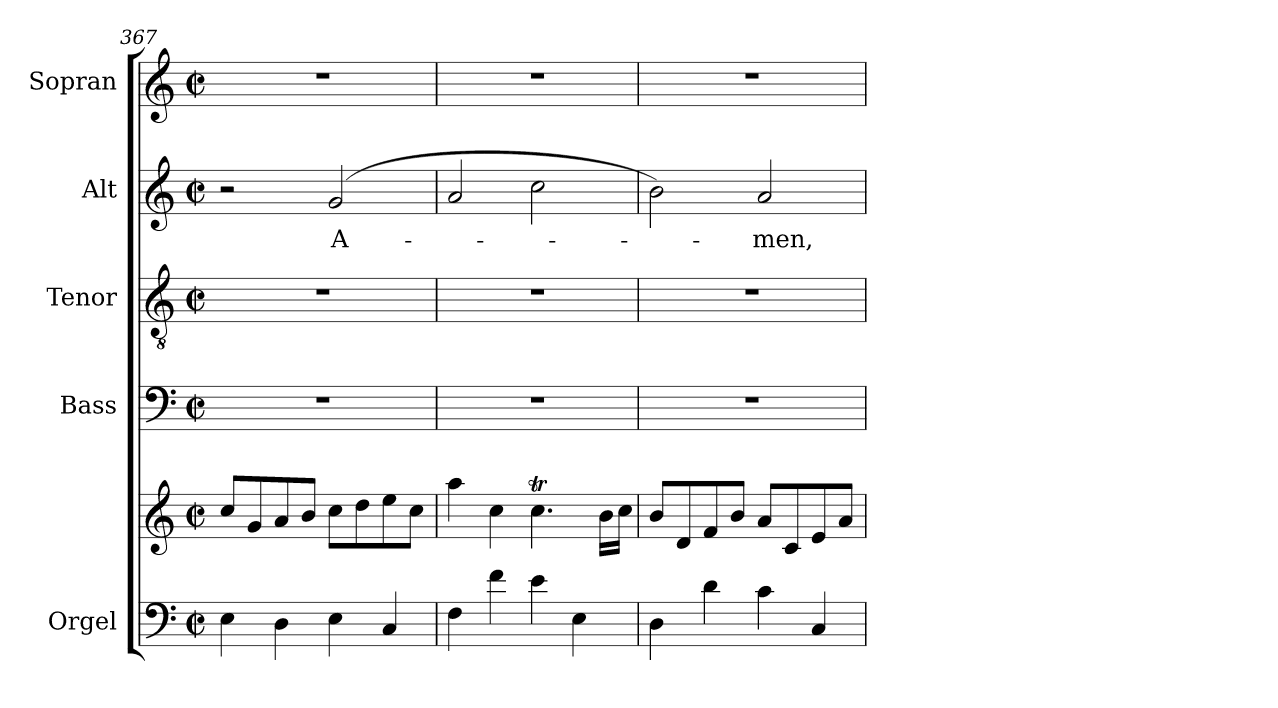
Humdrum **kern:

**kern	**kern	**kern	**kern	**kern	**text	**kern
*part5	*part5	*part4	*part3	*part2	*part2	*part1
*staff6	*staff5	*staff4	*staff3	*staff2	*staff2	*staff1
*I"Orgel	*	*I"Bass	*I"Tenor	*I"Alt	*	*I"Sopran
*I'Org.	*	*I'B.	*I'T.	*I'A.	*	*I'S.
*clefF4	*clefG2	*clefF4	*clefGv2	*clefG2	*	*clefG2
*k[]	*k[]	*k[]	*k[]	*k[]	*	*k[]
*C:	*C:	*C:	*C:	*C:	*	*C:
*M2/2	*M2/2	*M2/2	*M2/2	*M2/2	*	*M2/2
*met(c|)	*met(c|)	*met(c|)	*met(c|)	*met(c|)	*	*met(c|)
=367	=367	=367	=367	=367	=367	=367
4E\	8cc/L	1r	1r	2r	.	1r
.	8g/	.	.	.	.	.
4D\	8a/	.	.	.	.	.
.	8b/J	.	.	.	.	.
!	!	!	!	!	!LO:LY:b	!
4E\	8cc\L	.	.	(2g/	A-	.
.	8dd\	.	.	.	.	.
4C/	8ee\	.	.	.	.	.
.	8cc\J	.	.	.	.	.
=368	=368	=368	=368	=368	=368	=368
4F\	4aa\	1r	1r	2a/	.	1r
4f\	4cc\	.	.	.	.	.
4e\	4.ccT\	.	.	2cc\	.	.
4E\	.	.	.	.	.	.
.	16b\LL	.	.	.	.	.
.	16cc\JJ	.	.	.	.	.
!!LO:PB:g=z
=369	=369	=369	=369	=369	=369	=369
4D\	8b/L	1r	1r	2b\)	.	1r
.	8d/	.	.	.	.	.
4d\	8f/	.	.	.	.	.
.	8b/J	.	.	.	.	.
!	!	!	!	!	!LO:LY:b	!
4c\	8a/L	.	.	2a/	-men,	.
.	8c/	.	.	.	.	.
4C/	8e/	.	.	.	.	.
.	8a/J	.	.	.	.	.
=	=	=	=	=	=	=
*-	*-	*-	*-	*-	*-	*-
